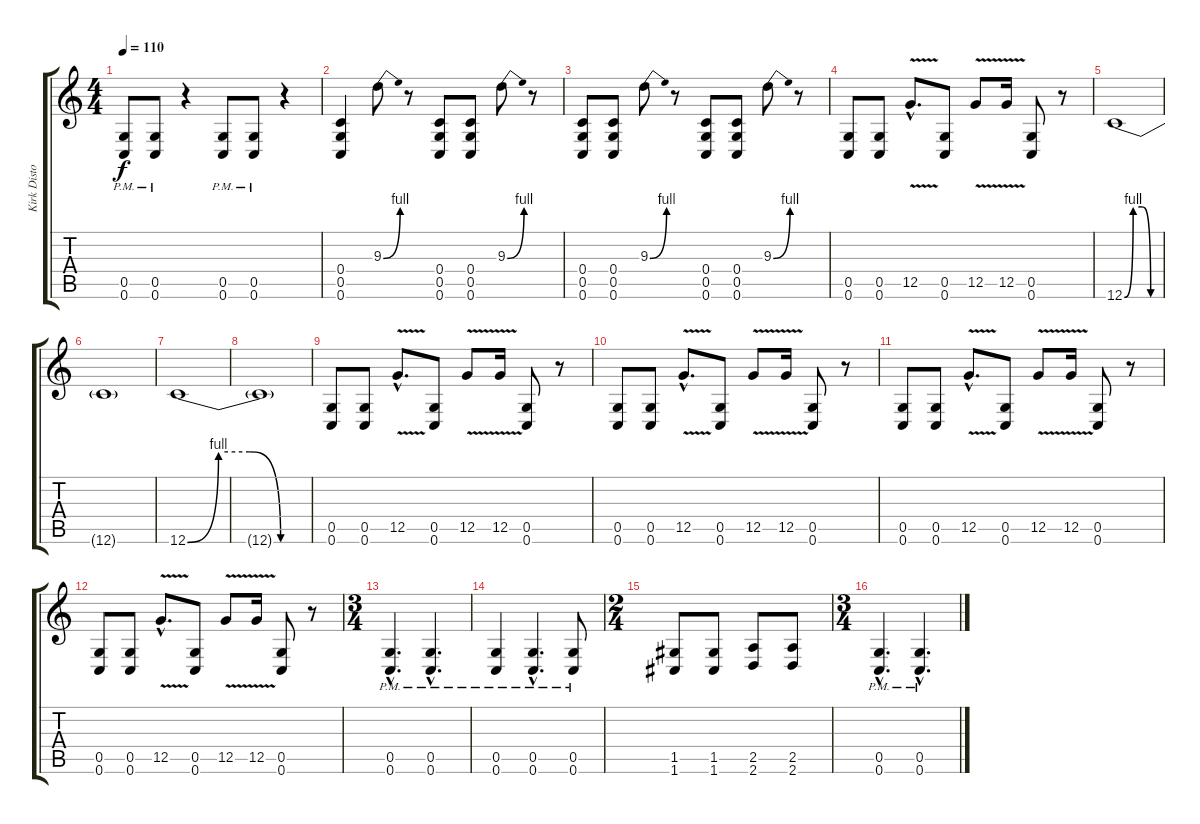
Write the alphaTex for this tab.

\track ("Kirk Distortion" "Kirk Disto") {instrument distortionguitar}
\staff {score tabs}
\tuning (D4 A3 F3 C3 G2 C2) {hide}
\ts (4 4)
\tempo 110
\clef g2
\ks c
(0.5{pm} 0.6{pm}).8{dy f} (0.5{pm} 0.6{pm}).8 r.4 (0.5{pm} 0.6{pm}).8 (0.5{pm} 0.6{pm}).8 r.4 |
(0.4 0.5 0.6).4 9.3{be (bend 0 0 60 4)}.8 r.8 (0.4 0.5 0.6).8 (0.4 0.5 0.6).8 9.3{be (bend 0 0 60 4)}.8 r.8 |
(0.4 0.5 0.6).8 (0.4 0.5 0.6).8 9.3{be (bend 0 0 60 4)}.8 r.8 (0.4 0.5 0.6).8 (0.4 0.5 0.6).8 9.3{be (bend 0 0 60 4)}.8 r.8 |
(0.5 0.6).8 (0.5 0.6).8 12.5{v hac}.8{d} (0.5 0.6).8 12.5{v}.8 12.5{v}.16 (0.5 0.6).8 r.8 |
12.6{be (custom 0 0 15 4 30 4 45 0 60 0)}.1 |
12.6{t}.1 |
12.6{be (custom 0 0 15 4 30 4 45 0 60 0)}.1 |
12.6{t}.1 |
(0.5 0.6).8 (0.5 0.6).8 12.5{v hac}.8{d} (0.5 0.6).8 12.5{v}.8 12.5{v}.16 (0.5 0.6).8 r.8 |
(0.5 0.6).8 (0.5 0.6).8 12.5{v hac}.8{d} (0.5 0.6).8 12.5{v}.8 12.5{v}.16 (0.5 0.6).8 r.8 |
(0.5 0.6).8 (0.5 0.6).8 12.5{v hac}.8{d} (0.5 0.6).8 12.5{v}.8 12.5{v}.16 (0.5 0.6).8 r.8 |
(0.5 0.6).8 (0.5 0.6).8 12.5{v hac}.8{d} (0.5 0.6).8 12.5{v}.8 12.5{v}.16 (0.5 0.6).8 r.8 |
\ts (3 4)
(0.5{hac pm} 0.6{hac pm}).4{d} (0.5{hac pm} 0.6{hac pm}).4{d} |
(0.5{pm} 0.6{pm}).4 (0.5{hac pm} 0.6{hac pm}).4{d} (0.5{pm} 0.6{pm}).8 |
\ts (2 4)
(1.5 1.6).8 (1.5 1.6).8 (2.5 2.6).8 (2.5 2.6).8 |
\ts (3 4)
(0.5{hac pm} 0.6{hac pm}).4{d} (0.5{hac pm} 0.6{hac pm}).4{d}
